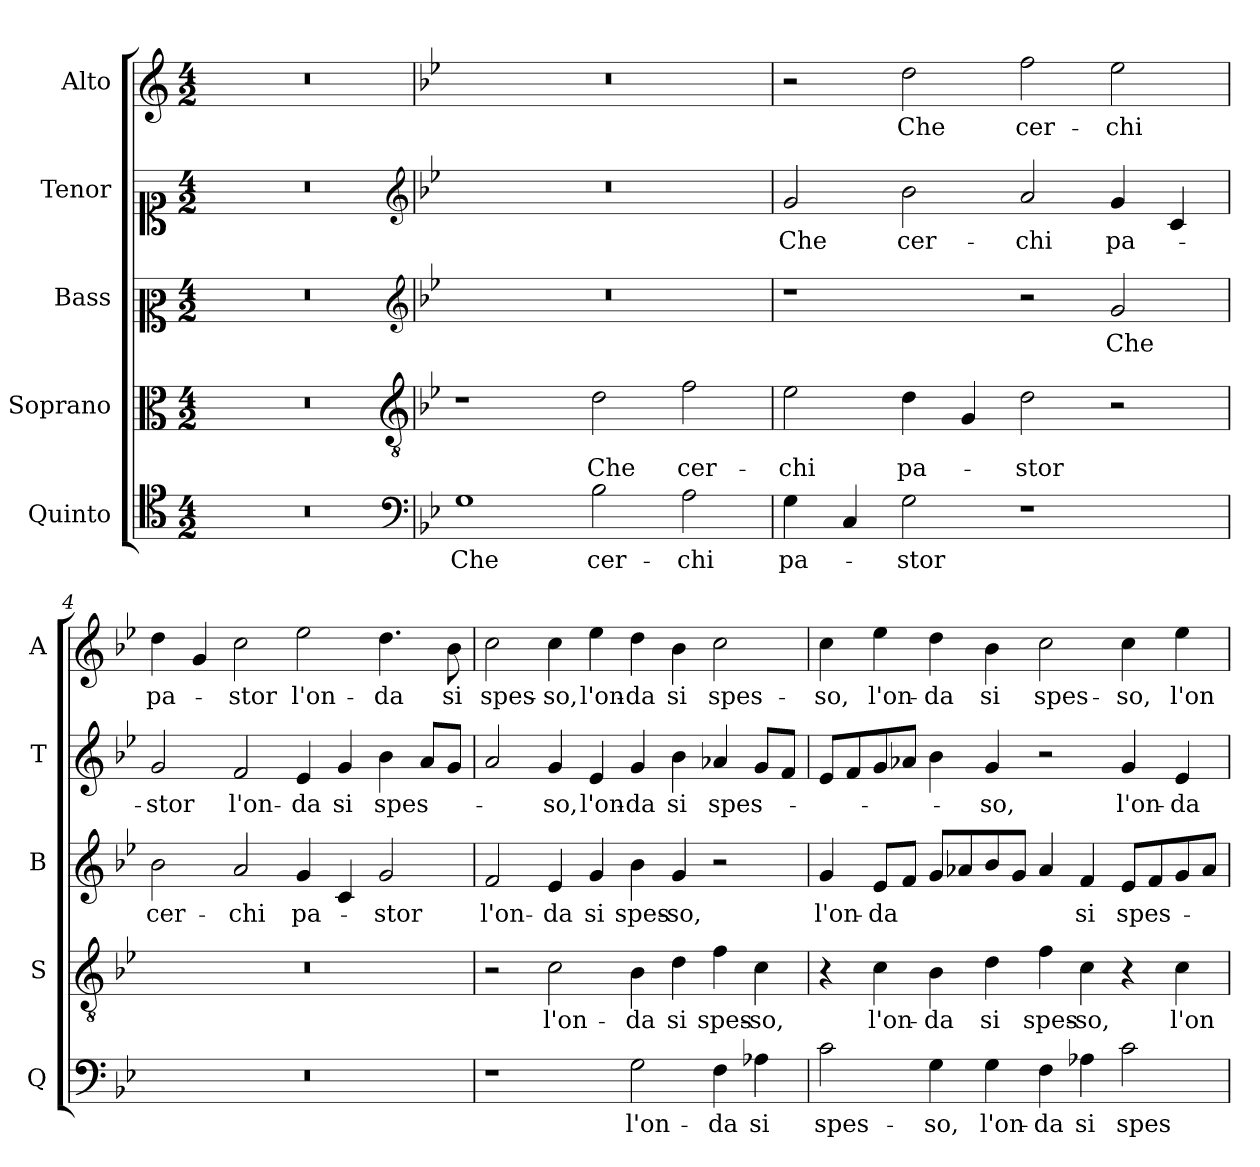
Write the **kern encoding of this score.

**kern	**text	**kern	**text	**kern	**text	**kern	**text	**kern	**text
*part5	*part5	*part4	*part4	*part3	*part3	*part2	*part2	*part1	*part1
*staff5	*staff5	*staff4	*staff4	*staff3	*staff3	*staff2	*staff2	*staff1	*staff1
*I"Quinto	*	*I"Soprano	*	*I"Bass	*	*I"Tenor	*	*I"Alto	*
*I'Q	*	*I'S	*	*I'B	*	*I'T	*	*I'A	*
*clefC4	*	*clefC3	*	*clefC2	*	*clefC1	*	*clefG2	*
*M4/2	*	*M4/2	*	*M4/2	*	*M4/2	*	*M4/2	*
=1	=1	=1	=1	=1	=1	=1	=1	=1	=1
0r	.	0r	.	0r	.	0r	.	0r	.
*clefF4	*	*clefGv2	*	*clefG2	*	*clefG2	*	*	*
=2	=2	=2	=2	=2	=2	=2	=2	=2	=2
*k[b-e-]	*	*k[b-e-]	*	*k[b-e-]	*	*k[b-e-]	*	*k[b-e-]	*
!	!LO:LY:b	!	!	!	!	!	!	!	!
1G	Che	1r	.	0r	.	0r	.	0r	.
!	!LO:LY:b	!	!LO:LY:b	!	!	!	!	!	!
2B-\	cer-	2d\	Che	.	.	.	.	.	.
!	!LO:LY:b	!	!LO:LY:b	!	!	!	!	!	!
2A\	-chi	2f\	cer-	.	.	.	.	.	.
=3	=3	=3	=3	=3	=3	=3	=3	=3	=3
!	!LO:LY:b	!	!LO:LY:b	!	!	!	!LO:LY:b	!	!
4G\	pa-	2e-\	-chi	1r	.	2g/	Che	2r	.
4C/	.	.	.	.	.	.	.	.	.
!	!LO:LY:b	!	!LO:LY:b	!	!	!	!LO:LY:b	!	!LO:LY:b
2G\	-stor	4d\	pa-	.	.	2b-\	cer-	2dd\	Che
.	.	4G/	.	.	.	.	.	.	.
!	!	!	!LO:LY:b	!	!	!	!LO:LY:b	!	!LO:LY:b
1r	.	2d\	-stor	2r	.	2a/	-chi	2ff\	cer-
!	!	!	!	!	!LO:LY:b	!	!LO:LY:b	!	!LO:LY:b
.	.	2r	.	2g/	Che	4g/	pa-	2ee-\	-chi
.	.	.	.	.	.	4c/	.	.	.
=4	=4	=4	=4	=4	=4	=4	=4	=4	=4
!	!	!	!	!	!LO:LY:b	!	!LO:LY:b	!	!LO:LY:b
0r	.	0r	.	2b-\	cer-	2g/	-stor	4dd\	pa-
.	.	.	.	.	.	.	.	4g/	.
!	!	!	!	!	!LO:LY:b	!	!LO:LY:b	!	!LO:LY:b
.	.	.	.	2a/	-chi	2f/	l'on-	2cc\	-stor
!	!	!	!	!	!LO:LY:b	!	!LO:LY:b	!	!LO:LY:b
.	.	.	.	4g/	pa-	4e-/	-da	2ee-\	l'on-
!	!	!	!	!	!	!	!LO:LY:b	!	!
.	.	.	.	4c/	.	4g/	si	.	.
!	!	!	!	!	!LO:LY:b	!	!LO:LY:b	!	!LO:LY:b
.	.	.	.	2g/	-stor	4b-\	spes-	4.dd\	-da
.	.	.	.	.	.	8aL	.	.	.
!	!	!	!	!	!	!	!	!	!LO:LY:b
.	.	.	.	.	.	8gJ	.	8b-\	si
!!LO:LB:g=z
=5	=5	=5	=5	=5	=5	=5	=5	=5	=5
!	!	!	!	!	!LO:LY:b	!	!	!	!LO:LY:b
1r	.	2r	.	2f/	l'on-	2a/	.	2cc\	spes-
!	!	!	!LO:LY:b	!	!LO:LY:b	!	!LO:LY:b	!	!LO:LY:b
.	.	2c\	l'on-	4e-/	-da	4g/	-so,	4cc\	-so,
!	!	!	!	!	!LO:LY:b	!	!LO:LY:b	!	!LO:LY:b
.	.	.	.	4g/	si	4e-/	l'on-	4ee-\	l'on-
!	!LO:LY:b	!	!LO:LY:b	!	!LO:LY:b	!	!LO:LY:b	!	!LO:LY:b
2G\	l'on-	4B-\	-da	4b-\	spes-	4g/	-da	4dd\	-da
!	!	!	!LO:LY:b	!	!LO:LY:b	!	!LO:LY:b	!	!LO:LY:b
.	.	4d\	si	4g/	-so,	4b-\	si	4b-\	si
!	!LO:LY:b	!	!LO:LY:b	!	!	!	!LO:LY:b	!	!LO:LY:b
4F\	-da	4f\	spes-	2r	.	4a-X/	spes-	2cc\	spes-
!	!LO:LY:b	!	!LO:LY:b	!	!	!	!	!	!
4A-X\	si	4c\	-so,	.	.	8gL	.	.	.
.	.	.	.	.	.	8fJ	.	.	.
=6	=6	=6	=6	=6	=6	=6	=6	=6	=6
!	!LO:LY:b	!	!	!	!LO:LY:b	!	!	!	!LO:LY:b
2c\	spes-	4r	.	4g/	l'on-	8e-L	.	4cc\	-so,
.	.	.	.	.	.	8f	.	.	.
!	!	!	!LO:LY:b	!	!LO:LY:b	!	!	!	!LO:LY:b
.	.	4c\	l'on-	8e-L	-da	8g	.	4ee-\	l'on-
.	.	.	.	8fJ	.	8a-XJ	.	.	.
!	!LO:LY:b	!	!LO:LY:b	!	!	!	!	!	!LO:LY:b
4G\	-so,	4B-\	-da	8gL	.	4b-\	.	4dd\	-da
.	.	.	.	8a-X	.	.	.	.	.
!	!LO:LY:b	!	!LO:LY:b	!	!	!	!LO:LY:b	!	!LO:LY:b
4G\	l'on-	4d\	si	8b-	.	4g/	-so,	4b-\	si
.	.	.	.	8gJ	.	.	.	.	.
!	!LO:LY:b	!	!LO:LY:b	!	!	!	!	!	!LO:LY:b
4F\	-da	4f\	spes-	4a-/	.	2r	.	2cc\	spes-
!	!LO:LY:b	!	!LO:LY:b	!	!LO:LY:b	!	!	!	!
4A-X\	si	4c\	-so,	4f/	si	.	.	.	.
!	!LO:LY:b	!	!	!	!LO:LY:b	!	!LO:LY:b	!	!LO:LY:b
2c\	spes-	4r	.	8e-L	spes-	4g/	l'on-	4cc\	-so,
.	.	.	.	8f	.	.	.	.	.
!	!	!	!LO:LY:b	!	!	!	!LO:LY:b	!	!LO:LY:b
.	.	4c\	l'on-	8g	.	4e-/	-da	4ee-\	l'on-
.	.	.	.	8a-J	.	.	.	.	.
=	=	=	=	=	=	=	=	=	=
*-	*-	*-	*-	*-	*-	*-	*-	*-	*-
